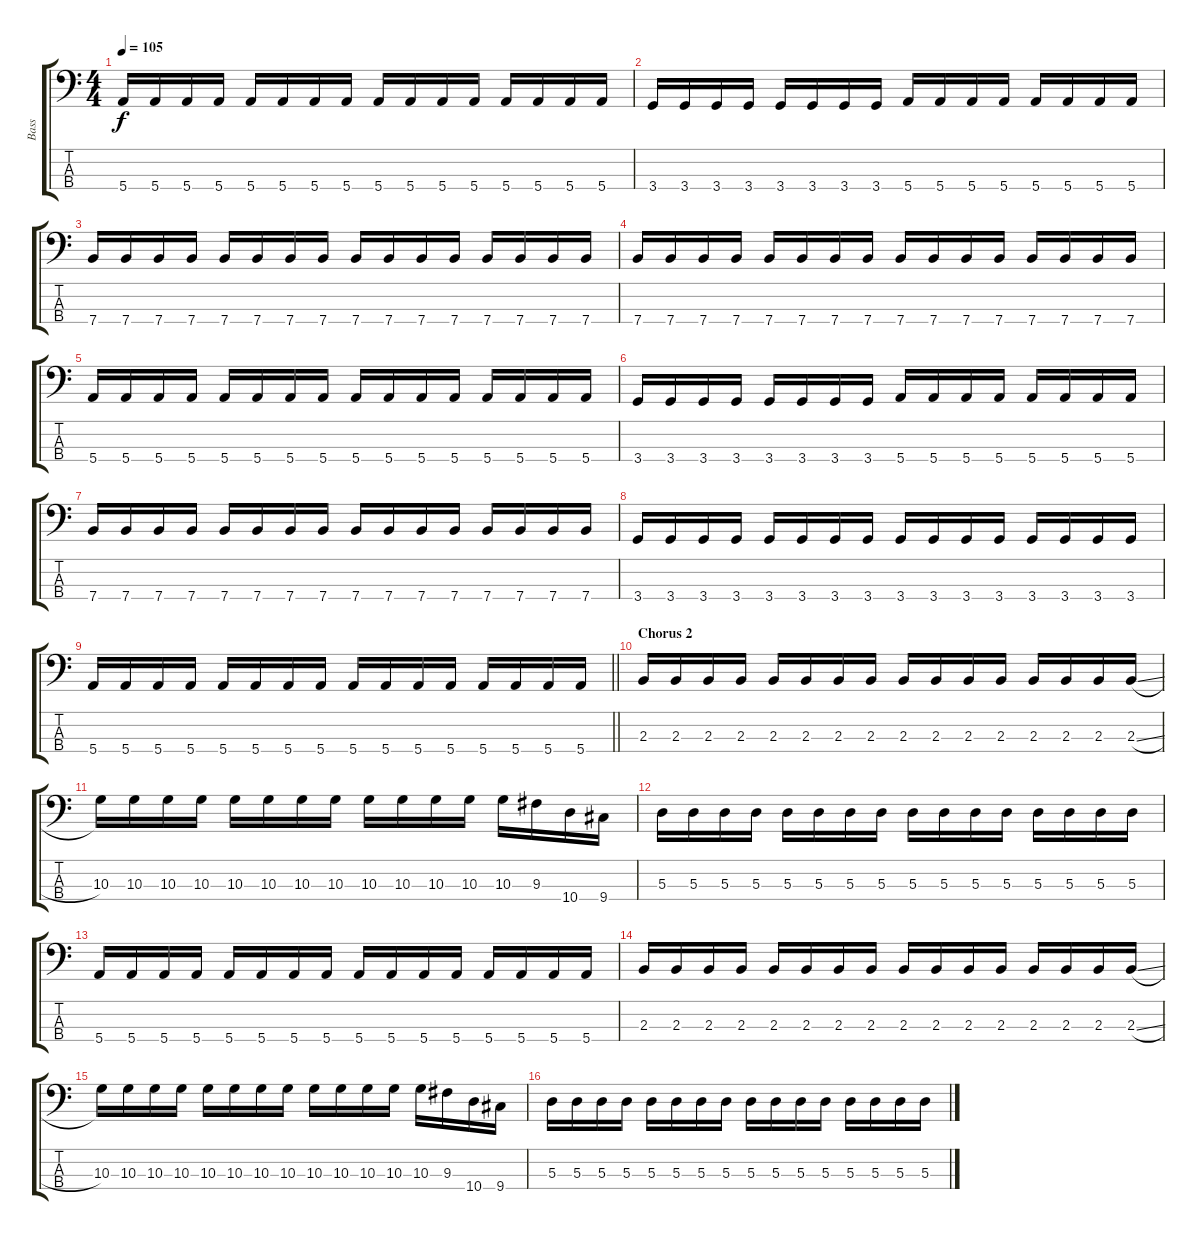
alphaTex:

\track ("Bass" "Bass") {instrument electricbassfinger}
\staff {score tabs}
\tuning (G2 D2 A1 E1) {hide}
\ts (4 4)
\tempo 105
\clef f4
\ks c
5.4.16{dy f} 5.4.16 5.4.16 5.4.16 5.4.16 5.4.16 5.4.16 5.4.16 5.4.16 5.4.16 5.4.16 5.4.16 5.4.16 5.4.16 5.4.16 5.4.16 |
3.4.16 3.4.16 3.4.16 3.4.16 3.4.16 3.4.16 3.4.16 3.4.16 5.4.16 5.4.16 5.4.16 5.4.16 5.4.16 5.4.16 5.4.16 5.4.16 |
7.4.16 7.4.16 7.4.16 7.4.16 7.4.16 7.4.16 7.4.16 7.4.16 7.4.16 7.4.16 7.4.16 7.4.16 7.4.16 7.4.16 7.4.16 7.4.16 |
7.4.16 7.4.16 7.4.16 7.4.16 7.4.16 7.4.16 7.4.16 7.4.16 7.4.16 7.4.16 7.4.16 7.4.16 7.4.16 7.4.16 7.4.16 7.4.16 |
5.4.16 5.4.16 5.4.16 5.4.16 5.4.16 5.4.16 5.4.16 5.4.16 5.4.16 5.4.16 5.4.16 5.4.16 5.4.16 5.4.16 5.4.16 5.4.16 |
3.4.16 3.4.16 3.4.16 3.4.16 3.4.16 3.4.16 3.4.16 3.4.16 5.4.16 5.4.16 5.4.16 5.4.16 5.4.16 5.4.16 5.4.16 5.4.16 |
7.4.16 7.4.16 7.4.16 7.4.16 7.4.16 7.4.16 7.4.16 7.4.16 7.4.16 7.4.16 7.4.16 7.4.16 7.4.16 7.4.16 7.4.16 7.4.16 |
3.4.16 3.4.16 3.4.16 3.4.16 3.4.16 3.4.16 3.4.16 3.4.16 3.4.16 3.4.16 3.4.16 3.4.16 3.4.16 3.4.16 3.4.16 3.4.16 |
\barLineRight lightlight
5.4.16 5.4.16 5.4.16 5.4.16 5.4.16 5.4.16 5.4.16 5.4.16 5.4.16 5.4.16 5.4.16 5.4.16 5.4.16 5.4.16 5.4.16 5.4.16 |
\section ("" "Chorus 2")
2.3.16 2.3.16 2.3.16 2.3.16 2.3.16 2.3.16 2.3.16 2.3.16 2.3.16 2.3.16 2.3.16 2.3.16 2.3.16 2.3.16 2.3.16 2.3{sl}.16 |
10.3.16 10.3.16 10.3.16 10.3.16 10.3.16 10.3.16 10.3.16 10.3.16 10.3.16 10.3.16 10.3.16 10.3.16 10.3.16 9.3.16 10.4.16 9.4.16 |
5.3.16 5.3.16 5.3.16 5.3.16 5.3.16 5.3.16 5.3.16 5.3.16 5.3.16 5.3.16 5.3.16 5.3.16 5.3.16 5.3.16 5.3.16 5.3.16 |
5.4.16 5.4.16 5.4.16 5.4.16 5.4.16 5.4.16 5.4.16 5.4.16 5.4.16 5.4.16 5.4.16 5.4.16 5.4.16 5.4.16 5.4.16 5.4.16 |
2.3.16 2.3.16 2.3.16 2.3.16 2.3.16 2.3.16 2.3.16 2.3.16 2.3.16 2.3.16 2.3.16 2.3.16 2.3.16 2.3.16 2.3.16 2.3{sl}.16 |
10.3.16 10.3.16 10.3.16 10.3.16 10.3.16 10.3.16 10.3.16 10.3.16 10.3.16 10.3.16 10.3.16 10.3.16 10.3.16 9.3.16 10.4.16 9.4.16 |
5.3.16 5.3.16 5.3.16 5.3.16 5.3.16 5.3.16 5.3.16 5.3.16 5.3.16 5.3.16 5.3.16 5.3.16 5.3.16 5.3.16 5.3.16 5.3.16
